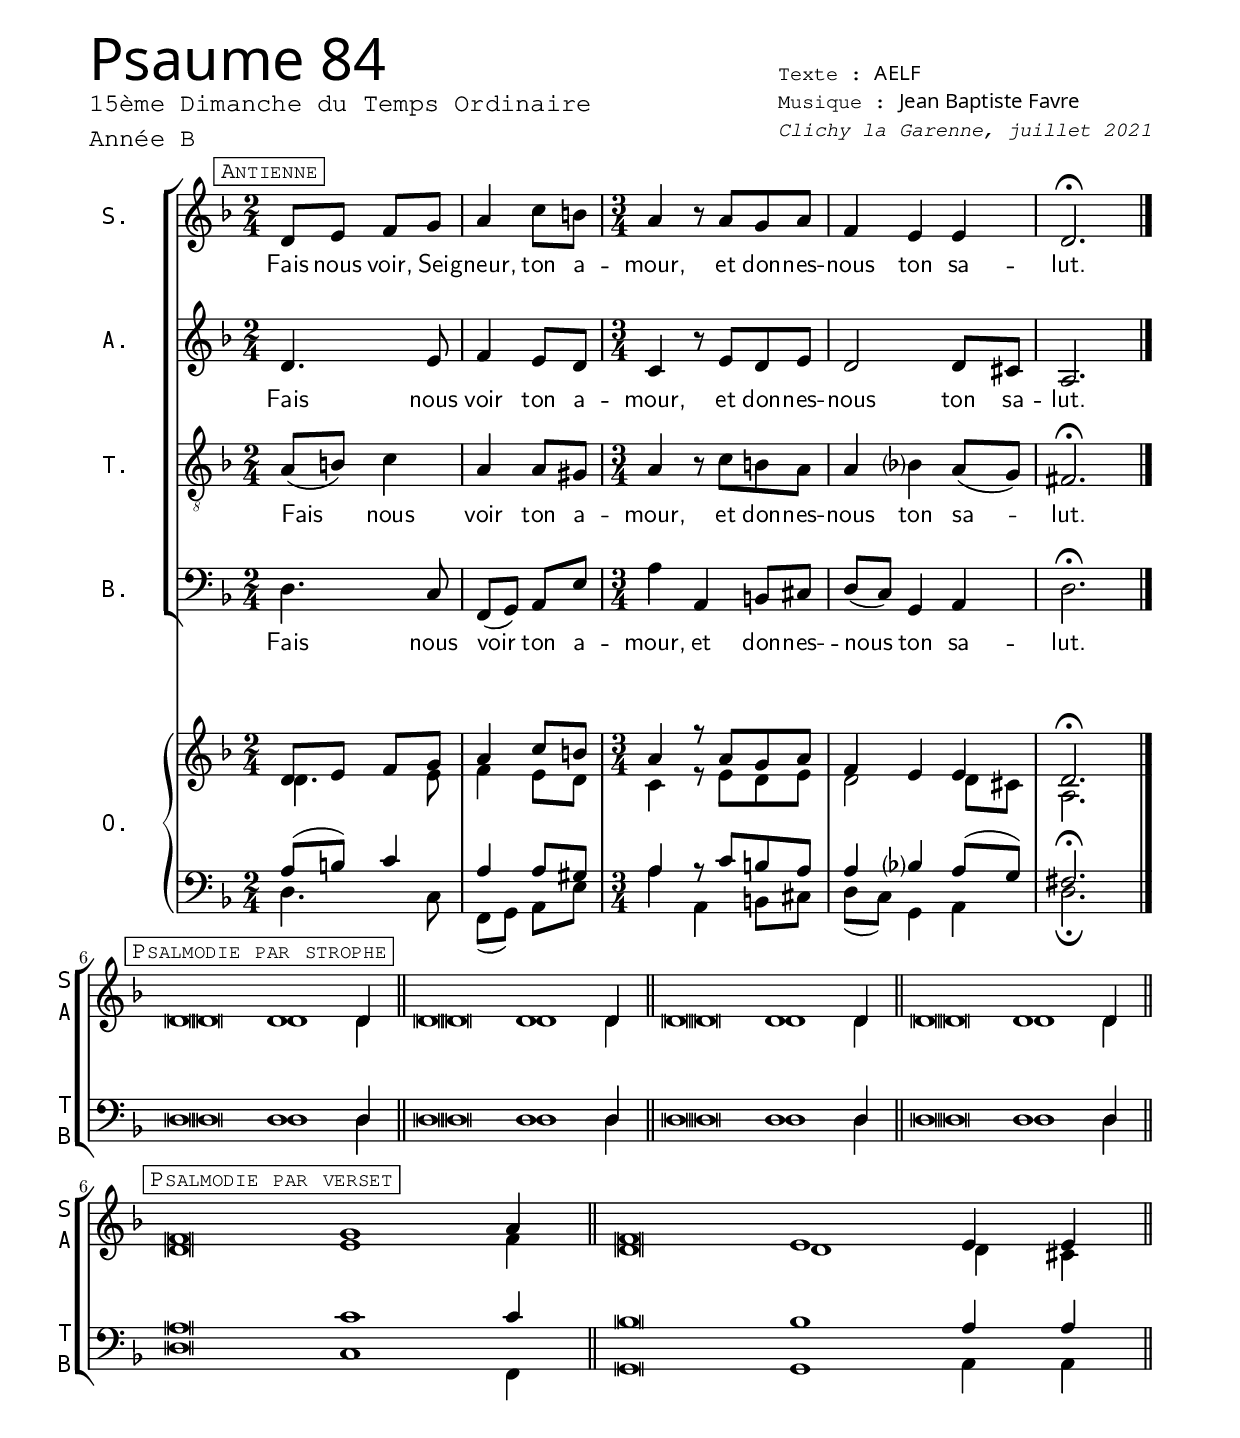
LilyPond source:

\version "2.18.2"
\language "english"
\include "../libs/commonFunctions.ily"

scoreHeader = \header {
  title = "Psaume 84"
  subtitle = \markup { \column { "15ème Dimanche du Temps Ordinaire" "Année B" }}
  composer = "Jean Baptiste Favre"
  poet = "AELF"
  date = "Clichy la Garenne, juillet 2021"
}

%%%%%%%%%%%%%%%%%%%%%%%%%%%%%%
%%%%%%%%%%  Global  %%%%%%%%%%
%%%%%%%%%%%%%%%%%%%%%%%%%%%%%%

keyTime = {
  \time 2/4 \key d \minor
}

%%%%%%%%%%%%%%%%%%%%%%%%%%%%%%
%%%%%%%%%% Antiphon %%%%%%%%%%
%%%%%%%%%%%%%%%%%%%%%%%%%%%%%%
antiphonRythm = \relative c' {
  \once \override Score.RehearsalMark.break-align-symbols = #'(clef)
  \markCustom "Antienne"
  \time 2/4
  s2*2
  \time 3/4
  s2.
  s2.*2 \bar "|." \break
  }

antiphonMusicSoprano = \relative c' {
  d8 e f g a4 c8 b a4 r8
  a8 g a f4 e e d2. \fermata
  }

antiphonMusicAlto = \relative c' {
  d4. e8 f4 e8 d c4 r8
  e8 d e d2 d8 cs a2.
  }

antiphonMusicTenor =  \relative c' {
  a8 (b) c4 a4 a8 gs a4 r8
  c8 b a a4 bf? a8 (g) fs2. \fermata
  }

antiphonMusicBass =  \relative f {
  d4. c8 f,8 (g) a8 e' a4
  a,4 b8 cs d8 (c) g4 a d2. \fermata
  }

antiphonLyrics = \lyricmode {
  Fais nous voir, Sei -- gneur, ton a -- mour,
  et don -- nes- -- nous ton sa -- lut.
  }

antiphonLyricsSoprano = \antiphonLyrics
antiphonLyricsAlto = \lyricmode {
  Fais nous voir ton a -- mour,
  et don -- nes- -- nous ton sa -- lut.
  }
antiphonLyricsTenor = \lyricmode {
  Fais nous voir ton a -- mour,
  et don -- nes- -- nous ton sa -- lut.
  }
antiphonLyricsBass =  \lyricmode {
  Fais nous voir ton a -- mour,
  et don -- nes- -- nous ton sa -- lut.
  }

%%%%%%%%%%%%%%%%%%%%%%%%%%%%%%%%%%%%%%%%%%%%%%
%%%%%%%%%%          Verses          %%%%%%%%%%
%%%%%%%%%%%%%%%%%%%%%%%%%%%%%%%%%%%%%%%%%%%%%%

verseRythm = \relative c' {
  \antiphonRythm \accidentalStyle forget
  \once \override Score.RehearsalMark.break-align-symbols = #'(clef)
  \markCustom "Psalmodie par strophe"
  \cadenzaOn
  s\breve s1 s4 \bar "||"
  s\breve s1 s4 \bar "||"
  s\breve s1 s4 \bar "||"
  s\breve s1 s4 \bar "||" \break
  \markCustom "Psalmodie par verset"
  s\breve s1 s4 \bar "||"
  s\breve s1 s4 s \bar "||"
  }
verseMusicSoprano = \relative c' {
  \antiphonRythm
  d\breve d1 d4
  d\breve d1 d4
  d\breve d1 d4
  d\breve d1 d4

  f\breve g1 a4
  f\breve e1 e4 e
  }

verseMusicAlto = \relative c' {
  \antiphonRythm
  d\breve d1 d4
  d\breve d1 d4
  d\breve d1 d4
  d\breve d1 d4

  d\breve e1 f4
  d\breve d1 d4 cs
  }

verseMusicTenor = \relative c {
  \antiphonRythm
  d\breve d1 d4
  d\breve d1 d4
  d\breve d1 d4
  d\breve d1 d4

  a'\breve c1 c4
  bf\breve bf1 a4 a
  }

verseMusicBass = \relative f {
  \antiphonRythm
  d\breve d1 d4
  d\breve d1 d4
  d\breve d1 d4
  d\breve d1 d4

  d\breve c1 f,4
  g\breve g1 a4 a
  }

verseLyrics = \markup {
  \vspace #2
  \override #'(font-family . sans)
  \column {
    \fill-line {
      \left-column{
        \concat { \typewriter "1. " "Bénis le Seigne" \underline u "r, ô mon âme," }
        \concat { \typewriter "   " "Seigneur mon Die" \underline u ", tu es si grand !" }
        \concat { \typewriter "   " "Quelle profusion dans tes œ" \underline u "vres, Seigneur !" }
        \concat { \typewriter "   " "La terre s’empl" \underline i "t de tes biens." }
      }
      \hspace #1
      \left-column {
        \concat { \typewriter "2. " "Tu reprends leur so" \underline u "ffle, ils expirent" }
        \concat { \typewriter "   " "et reto" \underline u "rnent à leur poussière." }
        \concat { \typewriter "   " "Tu envoies ton so" \underline u "ffle : ils sont créés ;" }
        \concat { \typewriter "   " "tu renouvelles la f" \underline a "ce de la terre." }
      }
    }
    \vspace #1
    \fill-line {
      \left-column {
        \concat { \typewriter "3. " "Gloire au Seigne" \underline u "r à tout jamais !" }
        \concat { \typewriter "   " "Que Dieu se réjou" \underline i "sse en ses œuvres !" }
        \concat { \typewriter "   " "Que mon poème lui s" \underline o "it agréable ;" }
        \concat { \typewriter "   " "moi, je me réjou" \underline i "s dans le Seigneur." }
      }
    }
  }
}

%%%%%%%%%%%%%%%%%%%%%%%%%%%%%%%%%%%%%%%%%%%%%%%%%%%%%%%%%%%%%%%%%%%%%
%%%%%%%%%%%%%%%%%%%          Draw score          %%%%%%%%%%%%%%%%%%%%
%%%%%%%%%%%%%%%%%%%%%%%%%%%%%%%%%%%%%%%%%%%%%%%%%%%%%%%%%%%%%%%%%%%%%

partition = <<
    % Antienne à 4 voix mixtes
    \new ChoirStaff = "antiphonChoirStaff"
    <<
      %\new Staff = "antiphonCounterpointStaff" \with {
      %  instrumentName = "Ctre-chant"
      %  shortInstrumentName = "C"
      %}
      %<<
      %  \clef "treble"
      %  \keyTime
      %  \antiphonRythm
      %  \new Voice = "antiphonCounterpoint" { \antiphonMusicCounterpoint \fermata }
      %  \new Lyrics \lyricsto "antiphonCounterpoint" \antiphonLyricsCounterpoint
      %>>
      \new Staff = "antiphonSopranoStaff" \with { instrumentName = "S." shortInstrumentName = "S" }
      <<
        \clef "treble"
        \keyTime
        \new Dynamics \antiphonRythm
        \new Voice = "antiphonSoprano" { \antiphonMusicSoprano }
        \new Lyrics \lyricsto "antiphonSoprano" \antiphonLyricsSoprano
      >>
      \new Staff = "antiphonAltoStaff" \with { instrumentName = "A." shortInstrumentName = "A" }
      <<
        \clef "treble"
        \keyTime
        \new Dynamics \antiphonRythm
        \new Voice = "antiphonAlto" { \antiphonMusicAlto }
        \new Lyrics \lyricsto "antiphonAlto" \antiphonLyricsAlto
      >>
      \new Staff = "antiphonTenorStaff" \with { instrumentName = "T." shortInstrumentName = "T" }
      <<
        \clef "treble_8"
        \keyTime
        \new Dynamics \antiphonRythm
        \new Voice = "antiphonTenor" { \antiphonMusicTenor }
        \new Lyrics \lyricsto "antiphonTenor" { \antiphonLyricsTenor \lyricmode { Al -- le -- lu -- ia&nbsp;! } }
      >>
      \new Staff  = "antiphonBassStaff" \with { instrumentName = "B." shortInstrumentName = "B" }
      <<
        \clef "bass"
        \keyTime
        \new Dynamics \antiphonRythm
        \new Voice = "antiphonBass" { \antiphonMusicBass }
        \new Lyrics \lyricsto "antiphonBass" \antiphonLyricsBass
      >>
    >>
    % Accompagnement Piano / Orgue
    \new PianoStaff = "antiphonPianoStaff" \with {
      instrumentName = #"O."
      shortInstrumentName = #"O"
      printPartCombineTexts = ##f
    }
    <<
      \new Staff = "antiphonPianoStaffSA"
      <<
        \clef treble
        \keyTime
        \new Voice = "antiphonMusicSoprano" { \voiceOne \antiphonMusicSoprano }
        \new Voice = "antiphonMusicAlto" { \voiceTwo \antiphonMusicAlto }
      >>
      \new Staff = "antiphonPianoStaffTB"
      <<
        \clef bass
        \keyTime
        \new Voice = "antiphonMusicTenor" { \voiceThree \antiphonMusicTenor }
        \new Voice = "antiphonMusicBass" { \voiceFour \antiphonMusicBass }
      >>
    >>
    % Psalmodie à 4 voix mixtes
    \new ChoirStaff = "verseChoirStaff" \with { printPartCombineTexts = ##f }
    <<
      \new Staff = "verseChoirStaffSA"
      \with { shortInstrumentName = \markup { \right-column { "S" "A" } } }
      <<
        \override Staff.VerticalAxisGroup.remove-first = ##t
        \clef treble
        \keyTime
        \new Voice \verseRythm
        \new Voice = "verseSoprano" { \voiceOne \verseMusicSoprano }
        \new Voice { \voiceTwo \verseMusicAlto }
      >>
      \new Staff = "verseChoirStaffTB"
      \with { shortInstrumentName = \markup { \right-column { "T" "B" } } }
      <<
        \override Staff.VerticalAxisGroup.remove-first = ##t
        \clef bass
        \keyTime
        \new Voice \verseRythm
        \new Voice { \voiceOne \verseMusicTenor }
        \new Voice { \voiceTwo \verseMusicBass }
      >>
    >>
  >>

% PDF output
\paper {
  top-margin = 2\cm
  bottom-margin = 2\cm
  left-margin = 1.5\cm
  right-margin = 1.5\cm
  markup-system-spacing = #'((basic-distance . 5)
     (minimum-distance . 5)
     (padding . 1)
     (stretchability . 5))
 system-system-spacing = #'((basic-distance . 5)
     (minimum-distance . 5)
     (padding . 1)
     (stretchability . 5))
  #(define fonts
    (set-global-fonts
     #:music "emmentaler"
     #:brace "emmentaler"
     #:roman "Latin Modern Roman"
     #:sans "Cantarell"
    ))
  #(include-special-characters)
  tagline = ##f
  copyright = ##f
  scoreTitleMarkup = \markup \columns {
    \fill-line {
      \column {
        \line {
          \left-column {
            \fontsize #8 \sans \fromproperty #'header:title
            \fontsize #1 \typewriter \fromproperty #'header:subtitle
          }
        }
      }
      \column {
        \line {
          \fontsize #-1
          \left-column {
            \line { \concat { \typewriter "Texte&nbsp;: " \sans \fromproperty #'header:poet \bold " " } }
            \line { \concat { \typewriter "Musique&nbsp;: " \sans \fromproperty #'header:composer \bold " " } }
            \typewriter \italic \fromproperty #'header:date
          }
        }
      }
    }
  }
}

\score {
  \partition
  \layout {
      ragged-last = ##f
      \context {
          \Staff
          \RemoveEmptyStaves
          \override NoteHead #'style = #'altdefault
          \override InstrumentName #'font-name = #"Monospace Regular"
      }
      \context {
          \PianoStaff
          \RemoveEmptyStaves
          \override NoteHead #'style = #'altdefault
          \override InstrumentName #'font-name = #"Monospace Regular"
      }
      \context {
          \ChoirStaff
          \RemoveEmptyStaves
          \override NoteHead #'style = #'altdefault
          \override InstrumentName #'font-name = #"Monospace Regular"
      }
      \override LyricText #'font-name = #"Latin Modern Sans"
      \override Score.RehearsalMark.font-family = #'typewriter
  }
  \scoreHeader
}

% Midi output
\score {
  <<
    \unfoldRepeats {
    \new PianoStaff = "antiphonMusic"
    <<
      \new Staff <<
        \keyTime \tempo 4. = 60 \clef treble
        \new Dynamics \antiphonRythm
        \new Voice = "antiphonMusicSoprano" \antiphonMusicSoprano
        \new Voice = "antiphonMusicAlto" \antiphonMusicAlto
      >>
      \new Staff <<
        \keyTime \clef bass
        \new Dynamics \antiphonRythm
        \new Voice = "antiphonMusicTenor" \antiphonMusicTenor
        \new Voice = "antiphonMusicBass" \antiphonMusicBass
      >>
    >>
    \new ChoirStaff = "verseMusic"
    <<
      \new Staff = "verseMusicSA" \with {
        shortInstrumentName = \markup { \right-column { "S" "A" } }
      }
      <<
        \keyTime
        \clef treble
        \new Dynamics \antiphonRythm
        \new Voice = "verseMusicSoprano" \verseMusicSoprano
        \new Voice = "verseMusicAlto" \verseMusicAlto
      >>
      \new Staff = "verseMusicTB" \with {
        shortInstrumentName = \markup { \right-column { "T" "B" } }
      }
      <<
        \keyTime
        \clef bass
        \new Dynamics \antiphonRythm
        \new Voice = "verseMusicTenor" \verseMusicTenor
        \new Voice = "verseMusicBass" \verseMusicBass
      >>
    >>
    }
  >>
  \midi {}
}
\verseLyrics